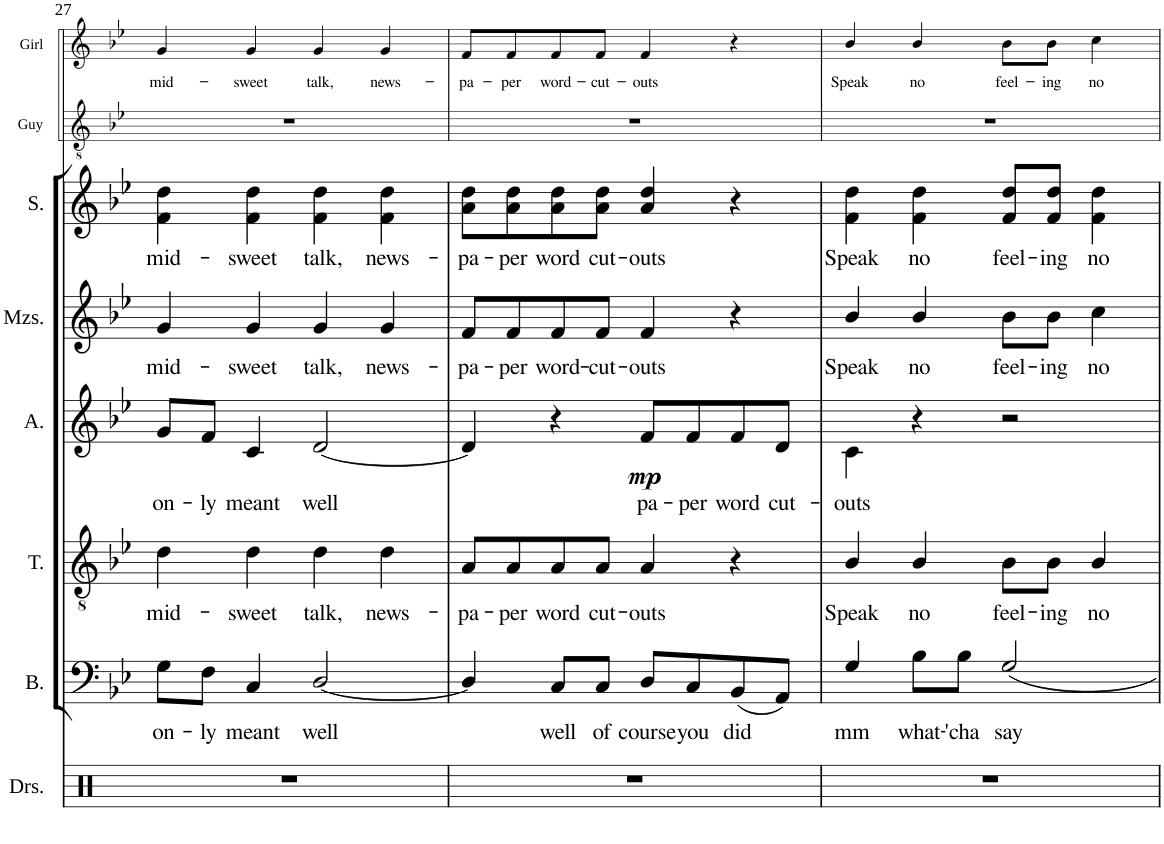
**kern	**kern	**text	**kern	**text	**kern	**text	**dynam	**kern	**text	**kern	**text	**kern	**kern	**text
*part8	*part7	*part7	*part6	*part6	*part5	*part5	*part5	*part4	*part4	*part3	*part3	*part2	*part1	*part1
*staff8	*staff7	*staff7	*staff6	*staff6	*staff5	*staff5	*staff5	*staff4	*staff4	*staff3	*staff3	*staff2	*staff1	*staff1
*I"Drumset	*I"Bass	*	*I"Tenor	*	*I"Alto	*	*	*I"Mezzo-soprano	*	*I"Soprano	*	*I"Guy	*I"Girl	*
*I'Drs.	*I'B.	*	*I'T.	*	*I'A.	*	*	*I'Mzs.	*	*I'S.	*	*I'Guy	*I'Girl	*
!!LO:PB:g=z
*clefX	*clefF4	*	*clefGv2	*	*clefG2	*	*	*clefG2	*	*clefG2	*	*clefGv2	*clefG2	*
*k[]	*k[b-e-]	*	*k[b-e-]	*	*k[b-e-]	*	*	*k[b-e-]	*	*k[b-e-]	*	*k[b-e-]	*k[b-e-]	*
*M2/2	*M2/2	*	*M2/2	*	*M2/2	*	*	*M2/2	*	*M2/2	*	*M2/2	*M2/2	*
*met(c|)	*met(c|)	*	*met(c|)	*	*met(c|)	*	*	*met(c|)	*	*met(c|)	*	*met(c|)	*met(c|)	*
=27	=27	=27	=27	=27	=27	=27	=27	=27	=27	=27	=27	=27	=27	=27
!	!	!LO:LY:b	!	!LO:LY:b	!	!LO:LY:b	!	!	!LO:LY:b	!	!LO:LY:b	!	!	!LO:LY:b
1r	8G\L	on-	4d\	mid-	8g/L	on-	.	4g/	mid-	4f\ 4dd\	mid-	1r	4g/	mid-
!	!	!LO:LY:b	!	!	!	!LO:LY:b	!	!	!	!	!	!	!	!
.	8F\J	-ly	.	.	8f/J	-ly	.	.	.	.	.	.	.	.
!	!	!LO:LY:b	!	!LO:LY:b	!	!LO:LY:b	!	!	!LO:LY:b	!	!LO:LY:b	!	!	!LO:LY:b
.	4C/	meant	4d\	-sweet	4c/	meant	.	4g/	-sweet	4f\ 4dd\	-sweet	.	4g/	-sweet
!	!	!LO:LY:b	!	!LO:LY:b	!	!LO:LY:b	!	!	!LO:LY:b	!	!LO:LY:b	!	!	!LO:LY:b
.	[2D/	well	4d\	talk,	[2d/	well	.	4g/	talk,	4f\ 4dd\	talk,	.	4g/	talk,
!	!	!	!	!LO:LY:b	!	!	!	!	!LO:LY:b	!	!LO:LY:b	!	!	!LO:LY:b
.	.	.	4d\	news-	.	.	.	4g/	news-	4f\ 4dd\	news-	.	4g/	news-
=28	=28	=28	=28	=28	=28	=28	=28	=28	=28	=28	=28	=28	=28	=28
!	!	!	!	!LO:LY:b	!	!	!	!	!LO:LY:b	!	!LO:LY:b	!	!	!LO:LY:b
1r	4D/]	.	8A/L	-pa-	4d/]	.	.	8f/L	-pa-	8a\ 8dd\L	-pa-	1r	8f/L	-pa-
!	!	!	!	!LO:LY:b	!	!	!	!	!LO:LY:b	!	!LO:LY:b	!	!	!LO:LY:b
.	.	.	8A/	-per	.	.	.	8f/	-per	8a\ 8dd\	-per	.	8f/	-per
!	!	!LO:LY:b	!	!LO:LY:b	!	!	!	!	!LO:LY:b	!	!LO:LY:b	!	!	!LO:LY:b
.	8C/L	well	8A/	word	4r	.	.	8f/	word-	8a\ 8dd\	word	.	8f/	word-
!	!	!LO:LY:b	!	!LO:LY:b	!	!	!	!	!LO:LY:b	!	!LO:LY:b	!	!	!LO:LY:b
.	8C/J	of	8A/J	cut-	.	.	.	8f/J	-cut-	8a\ 8dd\J	cut-	.	8f/J	-cut-
!	!	!LO:LY:b	!	!LO:LY:b	!	!LO:LY:b	!LO:DY:b	!	!LO:LY:b	!	!LO:LY:b	!	!	!LO:LY:b
.	8D/L	course	4A/	-outs	8f/L	pa-	mp	4f/	-outs	4a/ 4dd/	-outs	.	4f/	-outs
!	!	!LO:LY:b	!	!	!	!LO:LY:b	!	!	!	!	!	!	!	!
.	8C/	you	.	.	8f/	-per	.	.	.	.	.	.	.	.
!	!	!LO:LY:b	!	!	!	!LO:LY:b	!	!	!	!	!	!	!	!
.	(8BB-/	did	4r	.	8f/	word	.	4r	.	4r	.	.	4r	.
!	!	!	!	!	!	!LO:LY:b	!	!	!	!	!	!	!	!
.	8AA/J)	.	.	.	8d/J	cut-	.	.	.	.	.	.	.	.
=29	=29	=29	=29	=29	=29	=29	=29	=29	=29	=29	=29	=29	=29	=29
!	!	!LO:LY:b	!	!LO:LY:b	!	!LO:LY:b	!	!	!LO:LY:b	!	!LO:LY:b	!	!	!LO:LY:b
1r	4G/	mm	4B-/	Speak	4c\	-outs	.	4b-/	Speak	4f\ 4dd\	Speak	1r	4b-/	Speak
!	!	!LO:LY:b	!	!LO:LY:b	!	!	!	!	!LO:LY:b	!	!LO:LY:b	!	!	!LO:LY:b
.	8B-\L	what-	4B-/	no	4r	.	.	4b-/	no	4f\ 4dd\	no	.	4b-/	no
!	!	!LO:LY:b	!	!	!	!	!	!	!	!	!	!	!	!
.	8B-\J	-'cha	.	.	.	.	.	.	.	.	.	.	.	.
!	!	!LO:LY:b	!	!LO:LY:b	!	!	!	!	!LO:LY:b	!	!LO:LY:b	!	!	!LO:LY:b
.	2G/	say	8B-\L	feel-	2r	.	.	8b-\L	feel-	8f/ 8dd/L	feel-	.	8b-\L	feel-
!	!	!	!	!LO:LY:b	!	!	!	!	!LO:LY:b	!	!LO:LY:b	!	!	!LO:LY:b
.	.	.	8B-\J	-ing	.	.	.	8b-\J	-ing	8f/ 8dd/J	-ing	.	8b-\J	-ing
!	!	!	!	!LO:LY:b	!	!	!	!	!LO:LY:b	!	!LO:LY:b	!	!	!LO:LY:b
.	.	.	4B-/	no	.	.	.	4cc\	no	4f\ 4dd\	no	.	4cc\	no
=	=	=	=	=	=	=	=	=	=	=	=	=	=	=
*-	*-	*-	*-	*-	*-	*-	*-	*-	*-	*-	*-	*-	*-	*-
